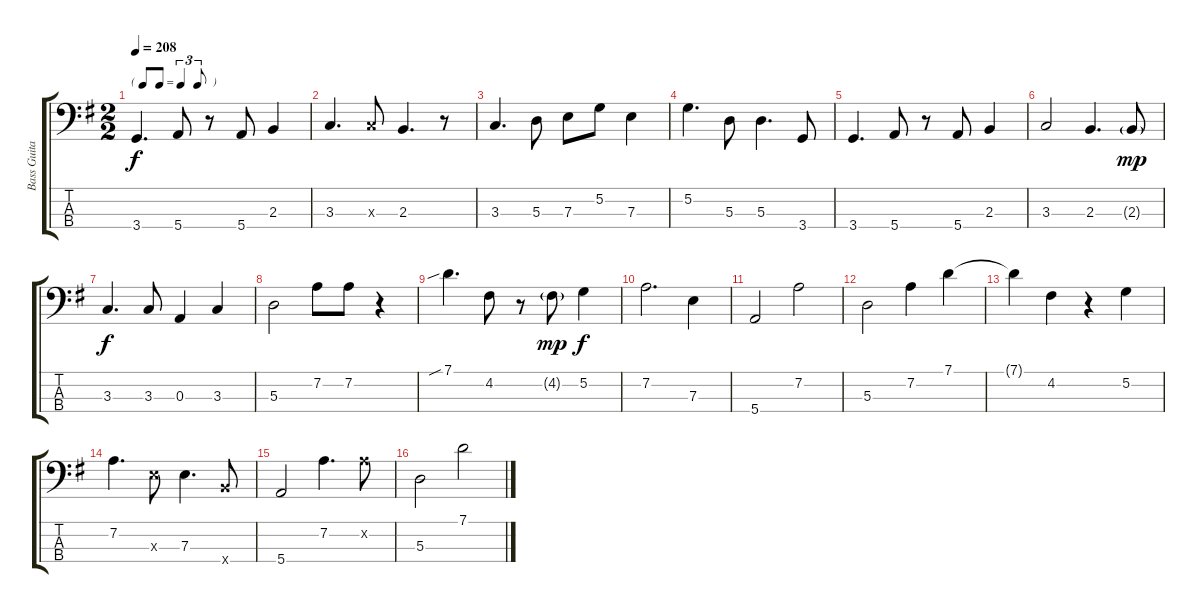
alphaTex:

\track ("Bass Guitar" "Bass Guita") {instrument electricbasspick}
\staff {score tabs}
\tuning (G2 D2 A1 E1) {hide}
\ts (2 2)
\tf triplet8th
\tempo 208
\clef f4
\ks g
3.4.4{d dy f} 5.4.8 r.8 5.4.8 2.3.4 |
3.3.4{d} 3.3{x}.8 2.3.4{d} r.8 |
3.3.4{d} 5.3.8 7.3.8 5.2.8 7.3.4 |
5.2.4{d} 5.3.8 5.3.4{d} 3.4.8 |
3.4.4{d} 5.4.8 r.8 5.4.8 2.3.4 |
3.3.2 2.3.4{d} 2.3{g}.8{dy mp} |
3.3.4{d dy f} 3.3.8 0.3.4 3.3.4 |
5.3.2 7.2.8 7.2.8 r.4 |
7.1{sib}.4{d} 4.2.8 r.8 4.2{g}.8{dy mp} 5.2.4{dy f} |
7.2.2{d} 7.3.4 |
5.4.2 7.2.2 |
5.3.2 7.2.4 7.1.4 |
7.1{t}.4 4.2.4 r.4 5.2.4 |
7.2.4{d} 7.3{x}.8 7.3.4{d} 7.4{x}.8 |
5.4.2 7.2.4{d} 7.2{x}.8 |
5.3.2 7.1.2
